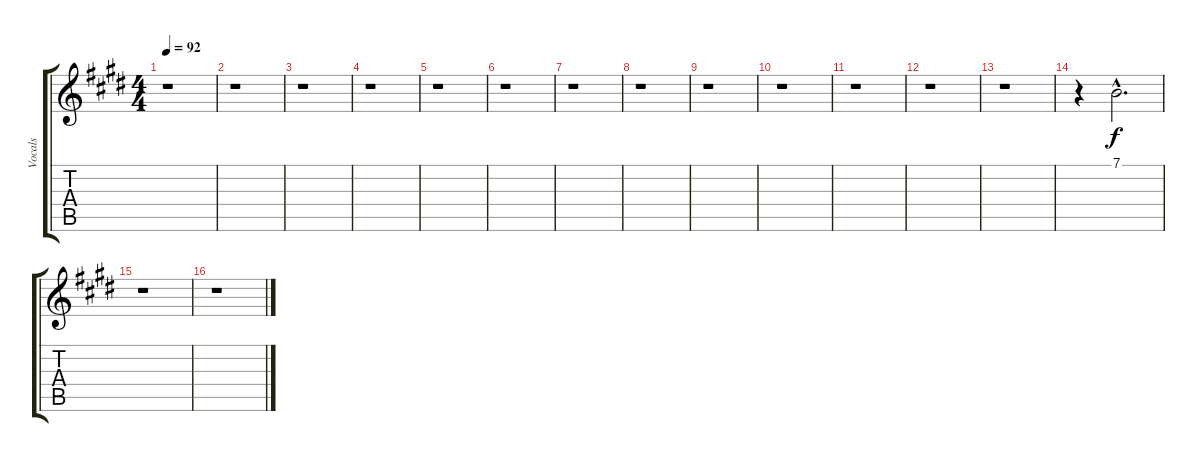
\track ("Vocals" "Vocals") {instrument oboe}
\staff {score tabs}
\tuning (E4 B3 G3 D3 A2 E2) {hide}
\ts (4 4)
\tempo 92
\clef g2
\ks e
r.1{dy f} |
r.1 |
r.1 |
r.1 |
r.1 |
r.1 |
r.1 |
r.1 |
r.1 |
r.1 |
r.1 |
r.1 |
r.1 |
r.4 7.1{hac}.2{d} |
r.1 |
r.1
